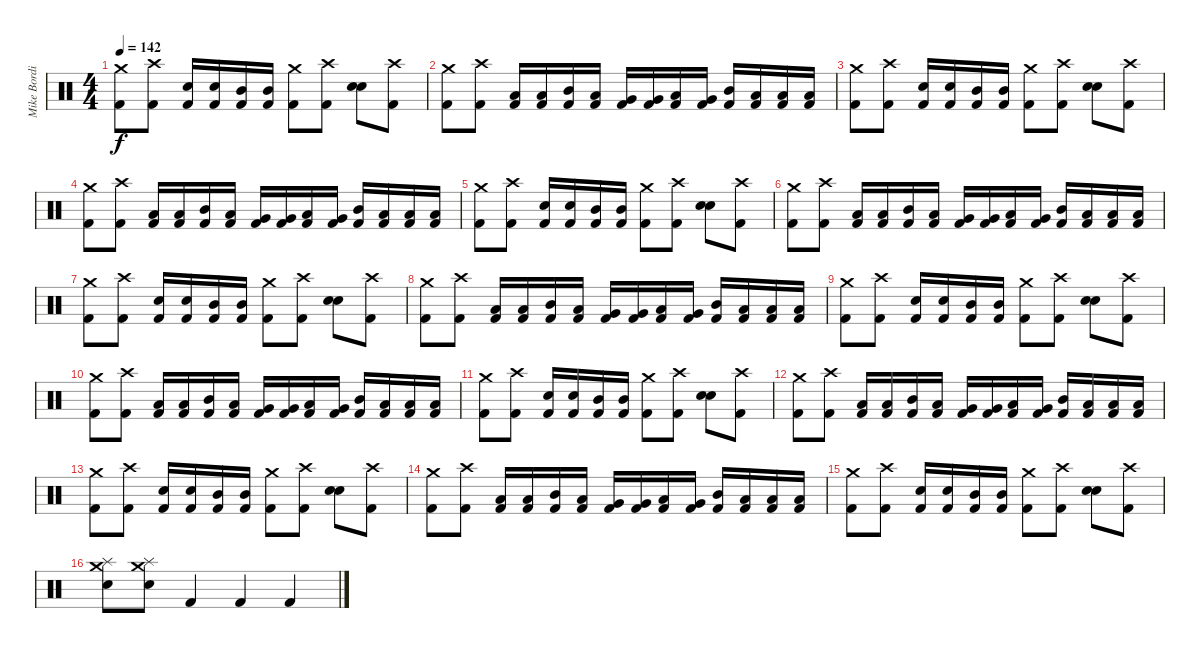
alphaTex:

\track ("Mike Bordin" "Mike Bordi") {instrument percussion}
\staff {score}
\articulation defaults
\ts (4 4)
\tempo 142
\clef neutral
\ks c
("Crash medium (hit)" "Kick (hit) 2").8{dy f} ("Crash high (hit)" "Kick (hit) 2").8 ("Snare (hit) 2" "Kick (hit) 2").16 ("Snare (hit) 2" "Kick (hit) 2").16 ("Mid Tom (hit)" "Kick (hit) 2").16 ("Mid Tom (hit)" "Kick (hit) 2").16 ("Crash medium (hit)" "Kick (hit) 2").8 ("Crash high (hit)" "Kick (hit) 2").8 ("Snare (hit) 2" "Snare (hit) 2").8{bd 480} ("Crash high (hit)" "Kick (hit) 2").8 |
("Crash medium (hit)" "Kick (hit) 2").8 ("Crash high (hit)" "Kick (hit) 2").8 ("Low Tom (hit)" "Kick (hit) 2").16 ("Low Tom (hit)" "Kick (hit) 2").16 ("Mid Tom (hit)" "Kick (hit) 2").16 ("Low Tom (hit)" "Kick (hit) 2").16 ("Very Low Tom (hit)" "Kick (hit) 2").16 ("Very Low Tom (hit)" "Kick (hit) 2").16 ("Low Floor Tom (hit)" "Kick (hit) 2").16 ("Very Low Tom (hit)" "Kick (hit) 2").16 ("Mid Tom (hit)" "Kick (hit) 2").16 ("Low Tom (hit)" "Kick (hit) 2").16 ("Low Tom (hit)" "Kick (hit) 2").16 ("Low Tom (hit)" "Kick (hit) 2").16 |
("Crash medium (hit)" "Kick (hit) 2").8 ("Crash high (hit)" "Kick (hit) 2").8 ("Snare (hit) 2" "Kick (hit) 2").16 ("Snare (hit) 2" "Kick (hit) 2").16 ("Mid Tom (hit)" "Kick (hit) 2").16 ("Mid Tom (hit)" "Kick (hit) 2").16 ("Crash medium (hit)" "Kick (hit) 2").8 ("Crash high (hit)" "Kick (hit) 2").8 ("Snare (hit) 2" "Snare (hit) 2").8{bd 480} ("Crash high (hit)" "Kick (hit) 2").8 |
("Crash medium (hit)" "Kick (hit) 2").8 ("Crash high (hit)" "Kick (hit) 2").8 ("Low Tom (hit)" "Kick (hit) 2").16 ("Low Tom (hit)" "Kick (hit) 2").16 ("Mid Tom (hit)" "Kick (hit) 2").16 ("Low Tom (hit)" "Kick (hit) 2").16 ("Very Low Tom (hit)" "Kick (hit) 2").16 ("Very Low Tom (hit)" "Kick (hit) 2").16 ("Low Floor Tom (hit)" "Kick (hit) 2").16 ("Very Low Tom (hit)" "Kick (hit) 2").16 ("Mid Tom (hit)" "Kick (hit) 2").16 ("Low Tom (hit)" "Kick (hit) 2").16 ("Low Tom (hit)" "Kick (hit) 2").16 ("Low Tom (hit)" "Kick (hit) 2").16 |
("Crash medium (hit)" "Kick (hit) 2").8 ("Crash high (hit)" "Kick (hit) 2").8 ("Snare (hit) 2" "Kick (hit) 2").16 ("Snare (hit) 2" "Kick (hit) 2").16 ("Mid Tom (hit)" "Kick (hit) 2").16 ("Mid Tom (hit)" "Kick (hit) 2").16 ("Crash medium (hit)" "Kick (hit) 2").8 ("Crash high (hit)" "Kick (hit) 2").8 ("Snare (hit) 2" "Snare (hit) 2").8{bd 480} ("Crash high (hit)" "Kick (hit) 2").8 |
("Crash medium (hit)" "Kick (hit) 2").8 ("Crash high (hit)" "Kick (hit) 2").8 ("Low Tom (hit)" "Kick (hit) 2").16 ("Low Tom (hit)" "Kick (hit) 2").16 ("Mid Tom (hit)" "Kick (hit) 2").16 ("Low Tom (hit)" "Kick (hit) 2").16 ("Very Low Tom (hit)" "Kick (hit) 2").16 ("Very Low Tom (hit)" "Kick (hit) 2").16 ("Low Floor Tom (hit)" "Kick (hit) 2").16 ("Very Low Tom (hit)" "Kick (hit) 2").16 ("Mid Tom (hit)" "Kick (hit) 2").16 ("Low Tom (hit)" "Kick (hit) 2").16 ("Low Tom (hit)" "Kick (hit) 2").16 ("Low Tom (hit)" "Kick (hit) 2").16 |
("Crash medium (hit)" "Kick (hit) 2").8 ("Crash high (hit)" "Kick (hit) 2").8 ("Snare (hit) 2" "Kick (hit) 2").16 ("Snare (hit) 2" "Kick (hit) 2").16 ("Mid Tom (hit)" "Kick (hit) 2").16 ("Mid Tom (hit)" "Kick (hit) 2").16 ("Crash medium (hit)" "Kick (hit) 2").8 ("Crash high (hit)" "Kick (hit) 2").8 ("Snare (hit) 2" "Snare (hit) 2").8{bd 480} ("Crash high (hit)" "Kick (hit) 2").8 |
("Crash medium (hit)" "Kick (hit) 2").8 ("Crash high (hit)" "Kick (hit) 2").8 ("Low Tom (hit)" "Kick (hit) 2").16 ("Low Tom (hit)" "Kick (hit) 2").16 ("Mid Tom (hit)" "Kick (hit) 2").16 ("Low Tom (hit)" "Kick (hit) 2").16 ("Very Low Tom (hit)" "Kick (hit) 2").16 ("Very Low Tom (hit)" "Kick (hit) 2").16 ("Low Floor Tom (hit)" "Kick (hit) 2").16 ("Very Low Tom (hit)" "Kick (hit) 2").16 ("Mid Tom (hit)" "Kick (hit) 2").16 ("Low Tom (hit)" "Kick (hit) 2").16 ("Low Tom (hit)" "Kick (hit) 2").16 ("Low Tom (hit)" "Kick (hit) 2").16 |
("Crash medium (hit)" "Kick (hit) 2").8 ("Crash high (hit)" "Kick (hit) 2").8 ("Snare (hit) 2" "Kick (hit) 2").16 ("Snare (hit) 2" "Kick (hit) 2").16 ("Mid Tom (hit)" "Kick (hit) 2").16 ("Mid Tom (hit)" "Kick (hit) 2").16 ("Crash medium (hit)" "Kick (hit) 2").8 ("Crash high (hit)" "Kick (hit) 2").8 ("Snare (hit) 2" "Snare (hit) 2").8{bd 480} ("Crash high (hit)" "Kick (hit) 2").8 |
("Crash medium (hit)" "Kick (hit) 2").8 ("Crash high (hit)" "Kick (hit) 2").8 ("Low Tom (hit)" "Kick (hit) 2").16 ("Low Tom (hit)" "Kick (hit) 2").16 ("Mid Tom (hit)" "Kick (hit) 2").16 ("Low Tom (hit)" "Kick (hit) 2").16 ("Very Low Tom (hit)" "Kick (hit) 2").16 ("Very Low Tom (hit)" "Kick (hit) 2").16 ("Low Floor Tom (hit)" "Kick (hit) 2").16 ("Very Low Tom (hit)" "Kick (hit) 2").16 ("Mid Tom (hit)" "Kick (hit) 2").16 ("Low Tom (hit)" "Kick (hit) 2").16 ("Low Tom (hit)" "Kick (hit) 2").16 ("Low Tom (hit)" "Kick (hit) 2").16 |
("Crash medium (hit)" "Kick (hit) 2").8 ("Crash high (hit)" "Kick (hit) 2").8 ("Snare (hit) 2" "Kick (hit) 2").16 ("Snare (hit) 2" "Kick (hit) 2").16 ("Mid Tom (hit)" "Kick (hit) 2").16 ("Mid Tom (hit)" "Kick (hit) 2").16 ("Crash medium (hit)" "Kick (hit) 2").8 ("Crash high (hit)" "Kick (hit) 2").8 ("Snare (hit) 2" "Snare (hit) 2").8{bd 480} ("Crash high (hit)" "Kick (hit) 2").8 |
("Crash medium (hit)" "Kick (hit) 2").8 ("Crash high (hit)" "Kick (hit) 2").8 ("Low Tom (hit)" "Kick (hit) 2").16 ("Low Tom (hit)" "Kick (hit) 2").16 ("Mid Tom (hit)" "Kick (hit) 2").16 ("Low Tom (hit)" "Kick (hit) 2").16 ("Very Low Tom (hit)" "Kick (hit) 2").16 ("Very Low Tom (hit)" "Kick (hit) 2").16 ("Low Floor Tom (hit)" "Kick (hit) 2").16 ("Very Low Tom (hit)" "Kick (hit) 2").16 ("Mid Tom (hit)" "Kick (hit) 2").16 ("Low Tom (hit)" "Kick (hit) 2").16 ("Low Tom (hit)" "Kick (hit) 2").16 ("Low Tom (hit)" "Kick (hit) 2").16 |
("Crash medium (hit)" "Kick (hit) 2").8 ("Crash high (hit)" "Kick (hit) 2").8 ("Snare (hit) 2" "Kick (hit) 2").16 ("Snare (hit) 2" "Kick (hit) 2").16 ("Mid Tom (hit)" "Kick (hit) 2").16 ("Mid Tom (hit)" "Kick (hit) 2").16 ("Crash medium (hit)" "Kick (hit) 2").8 ("Crash high (hit)" "Kick (hit) 2").8 ("Snare (hit) 2" "Snare (hit) 2").8{bd 480} ("Crash high (hit)" "Kick (hit) 2").8 |
("Crash medium (hit)" "Kick (hit) 2").8 ("Crash high (hit)" "Kick (hit) 2").8 ("Low Tom (hit)" "Kick (hit) 2").16 ("Low Tom (hit)" "Kick (hit) 2").16 ("Mid Tom (hit)" "Kick (hit) 2").16 ("Low Tom (hit)" "Kick (hit) 2").16 ("Very Low Tom (hit)" "Kick (hit) 2").16 ("Very Low Tom (hit)" "Kick (hit) 2").16 ("Low Floor Tom (hit)" "Kick (hit) 2").16 ("Very Low Tom (hit)" "Kick (hit) 2").16 ("Mid Tom (hit)" "Kick (hit) 2").16 ("Low Tom (hit)" "Kick (hit) 2").16 ("Low Tom (hit)" "Kick (hit) 2").16 ("Low Tom (hit)" "Kick (hit) 2").16 |
("Crash medium (hit)" "Kick (hit) 2").8 ("Crash high (hit)" "Kick (hit) 2").8 ("Snare (hit) 2" "Kick (hit) 2").16 ("Snare (hit) 2" "Kick (hit) 2").16 ("Mid Tom (hit)" "Kick (hit) 2").16 ("Mid Tom (hit)" "Kick (hit) 2").16 ("Crash medium (hit)" "Kick (hit) 2").8 ("Crash high (hit)" "Kick (hit) 2").8 ("Snare (hit) 2" "Snare (hit) 2").8{bd 480} ("Crash high (hit)" "Kick (hit) 2").8 |
("Crash medium (hit)" "Splash (hit)" "Snare (hit) 2").8 ("Crash medium (hit)" "Splash (hit)" "Snare (hit) 2").8 "Kick (hit) 2".4 "Kick (hit) 2".4 "Kick (hit) 2".4
